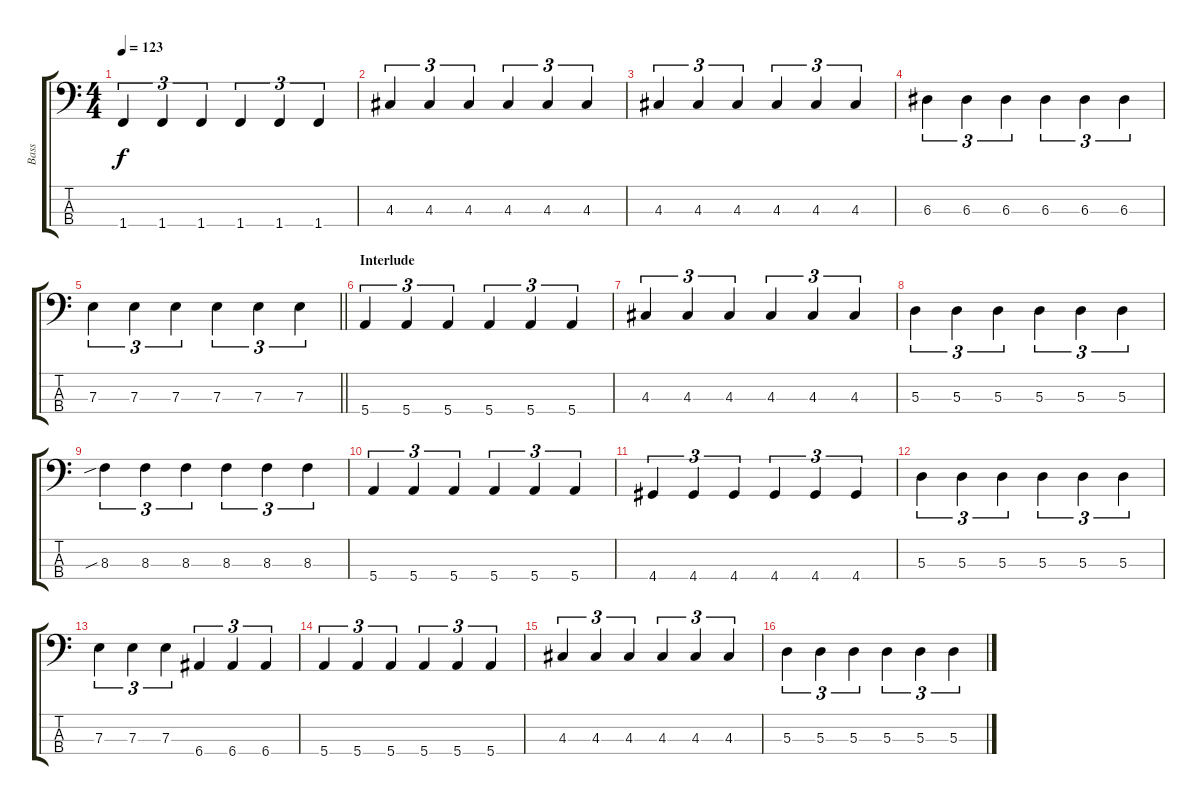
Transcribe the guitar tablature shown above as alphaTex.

\track ("Bass" "Bass") {instrument electricbasspick}
\staff {score tabs}
\tuning (G2 D2 A1 E1) {hide}
\ts (4 4)
\tempo 123
\clef f4
\ks c
1.4.4{tu (3 2) dy f} 1.4.4{tu (3 2)} 1.4.4{tu (3 2)} 1.4.4{tu (3 2)} 1.4.4{tu (3 2)} 1.4.4{tu (3 2)} |
4.3.4{tu (3 2)} 4.3.4{tu (3 2)} 4.3.4{tu (3 2)} 4.3.4{tu (3 2)} 4.3.4{tu (3 2)} 4.3.4{tu (3 2)} |
4.3.4{tu (3 2)} 4.3.4{tu (3 2)} 4.3.4{tu (3 2)} 4.3.4{tu (3 2)} 4.3.4{tu (3 2)} 4.3.4{tu (3 2)} |
6.3.4{tu (3 2)} 6.3.4{tu (3 2)} 6.3.4{tu (3 2)} 6.3.4{tu (3 2)} 6.3.4{tu (3 2)} 6.3.4{tu (3 2)} |
\barLineRight lightlight
7.3.4{tu (3 2)} 7.3.4{tu (3 2)} 7.3.4{tu (3 2)} 7.3.4{tu (3 2)} 7.3.4{tu (3 2)} 7.3.4{tu (3 2)} |
\section ("" "Interlude")
5.4.4{tu (3 2)} 5.4.4{tu (3 2)} 5.4.4{tu (3 2)} 5.4.4{tu (3 2)} 5.4.4{tu (3 2)} 5.4.4{tu (3 2)} |
4.3.4{tu (3 2)} 4.3.4{tu (3 2)} 4.3.4{tu (3 2)} 4.3.4{tu (3 2)} 4.3.4{tu (3 2)} 4.3.4{tu (3 2)} |
5.3.4{tu (3 2)} 5.3.4{tu (3 2)} 5.3.4{tu (3 2)} 5.3.4{tu (3 2)} 5.3.4{tu (3 2)} 5.3.4{tu (3 2)} |
8.3{sib}.4{tu (3 2)} 8.3.4{tu (3 2)} 8.3.4{tu (3 2)} 8.3.4{tu (3 2)} 8.3.4{tu (3 2)} 8.3.4{tu (3 2)} |
5.4.4{tu (3 2)} 5.4.4{tu (3 2)} 5.4.4{tu (3 2)} 5.4.4{tu (3 2)} 5.4.4{tu (3 2)} 5.4.4{tu (3 2)} |
4.4.4{tu (3 2)} 4.4.4{tu (3 2)} 4.4.4{tu (3 2)} 4.4.4{tu (3 2)} 4.4.4{tu (3 2)} 4.4.4{tu (3 2)} |
5.3.4{tu (3 2)} 5.3.4{tu (3 2)} 5.3.4{tu (3 2)} 5.3.4{tu (3 2)} 5.3.4{tu (3 2)} 5.3.4{tu (3 2)} |
7.3.4{tu (3 2)} 7.3.4{tu (3 2)} 7.3.4{tu (3 2)} 6.4.4{tu (3 2)} 6.4.4{tu (3 2)} 6.4.4{tu (3 2)} |
5.4.4{tu (3 2)} 5.4.4{tu (3 2)} 5.4.4{tu (3 2)} 5.4.4{tu (3 2)} 5.4.4{tu (3 2)} 5.4.4{tu (3 2)} |
4.3.4{tu (3 2)} 4.3.4{tu (3 2)} 4.3.4{tu (3 2)} 4.3.4{tu (3 2)} 4.3.4{tu (3 2)} 4.3.4{tu (3 2)} |
5.3.4{tu (3 2)} 5.3.4{tu (3 2)} 5.3.4{tu (3 2)} 5.3.4{tu (3 2)} 5.3.4{tu (3 2)} 5.3.4{tu (3 2)}
